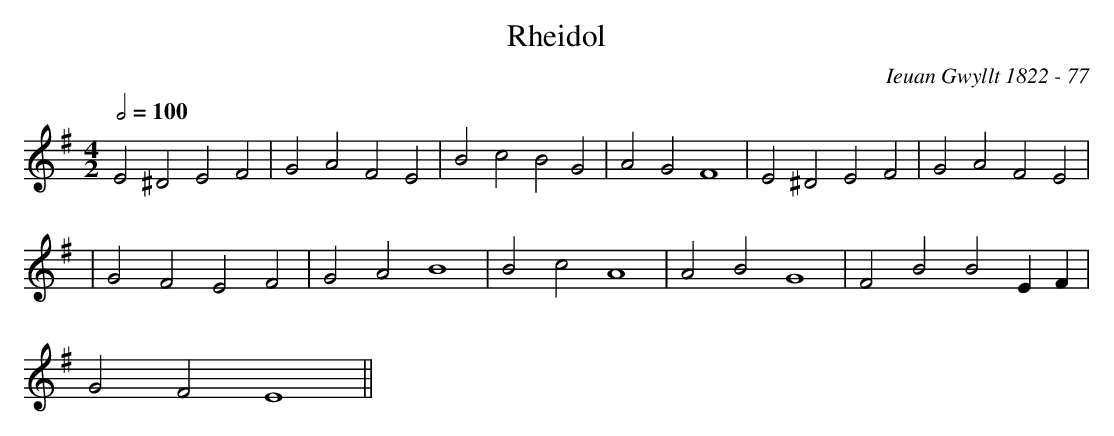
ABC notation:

X:1
T:Rheidol
M:4/2
L:1/2
Q:100
C:Ieuan Gwyllt 1822 - 77
K:G
E ^D E F | G A F E | B c B G | A G F2 | E ^D E F | G A F E|
| G F E F | G A B2 | B c A2 | A B G2 | F B B E/2F/2 |
G F E2 ||
